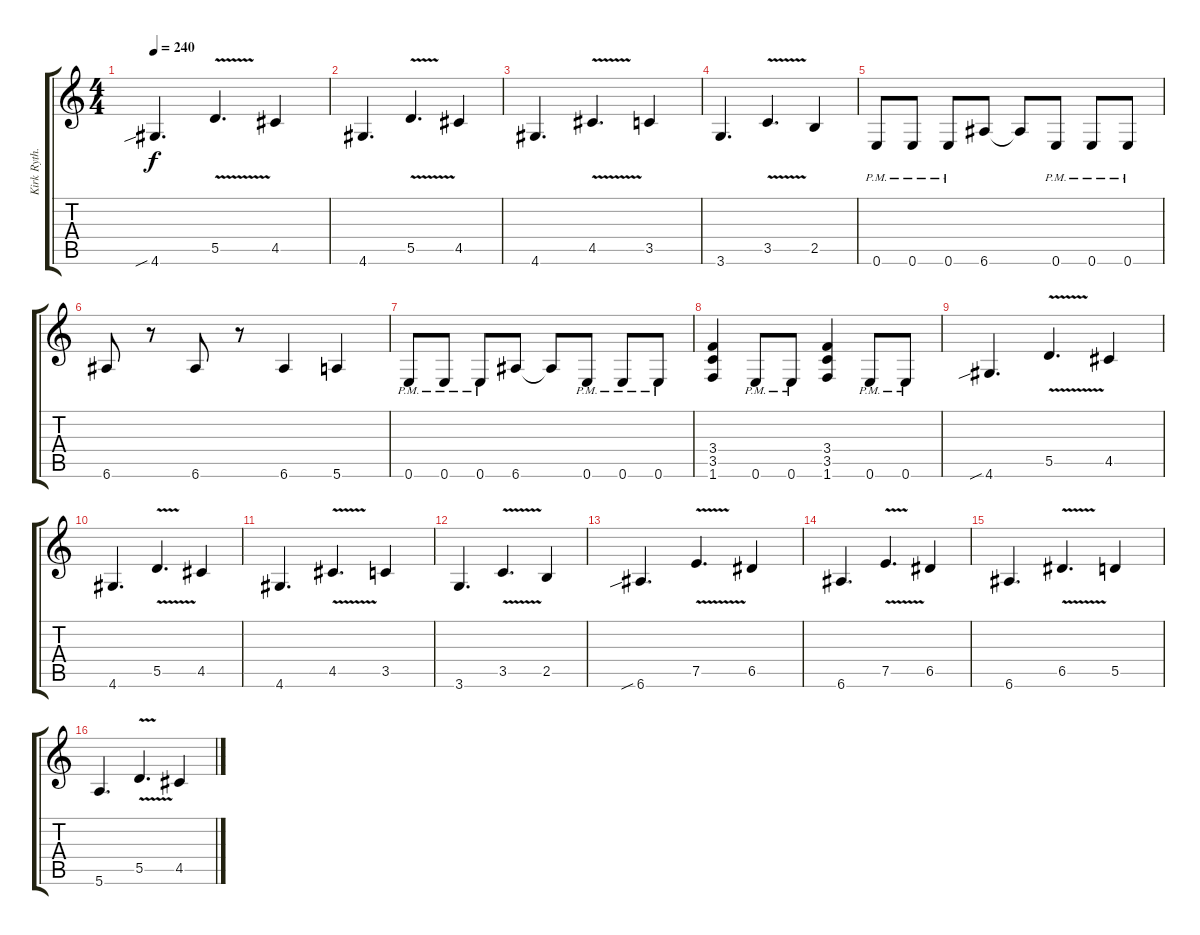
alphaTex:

\track ("Kirk Ryth." "Kirk Ryth.") {instrument distortionguitar}
\staff {score tabs}
\tuning (E4 B3 G3 D3 A2 E2) {hide}
\ts (4 4)
\tempo 240
\clef g2
\ks c
4.6{sib}.4{d dy f} 5.5{v}.4{d} 4.5.4 |
4.6.4{d} 5.5{v}.4{d} 4.5.4 |
4.6.4{d} 4.5{v}.4{d} 3.5.4 |
3.6.4{d} 3.5{v}.4{d} 2.5.4 |
0.6{pm}.8 0.6{pm}.8 0.6{pm}.8 6.6.8 6.6{t}.8 0.6{pm}.8 0.6{pm}.8 0.6{pm}.8 |
6.6.8 r.8 6.6.8 r.8 6.6.4 5.6.4 |
0.6{pm}.8 0.6{pm}.8 0.6{pm}.8 6.6.8 6.6{t}.8 0.6{pm}.8 0.6{pm}.8 0.6{pm}.8 |
(3.4 3.5 1.6).4 0.6{pm}.8 0.6{pm}.8 (3.4 3.5 1.6).4 0.6{pm}.8 0.6{pm}.8 |
4.6{sib}.4{d} 5.5{v}.4{d} 4.5.4 |
4.6.4{d} 5.5{v}.4{d} 4.5.4 |
4.6.4{d} 4.5{v}.4{d} 3.5.4 |
3.6.4{d} 3.5{v}.4{d} 2.5.4 |
6.6{sib}.4{d} 7.5{v}.4{d} 6.5.4 |
6.6.4{d} 7.5{v}.4{d} 6.5.4 |
6.6.4{d} 6.5{v}.4{d} 5.5.4 |
5.6.4{d} 5.5{v}.4{d} 4.5.4
